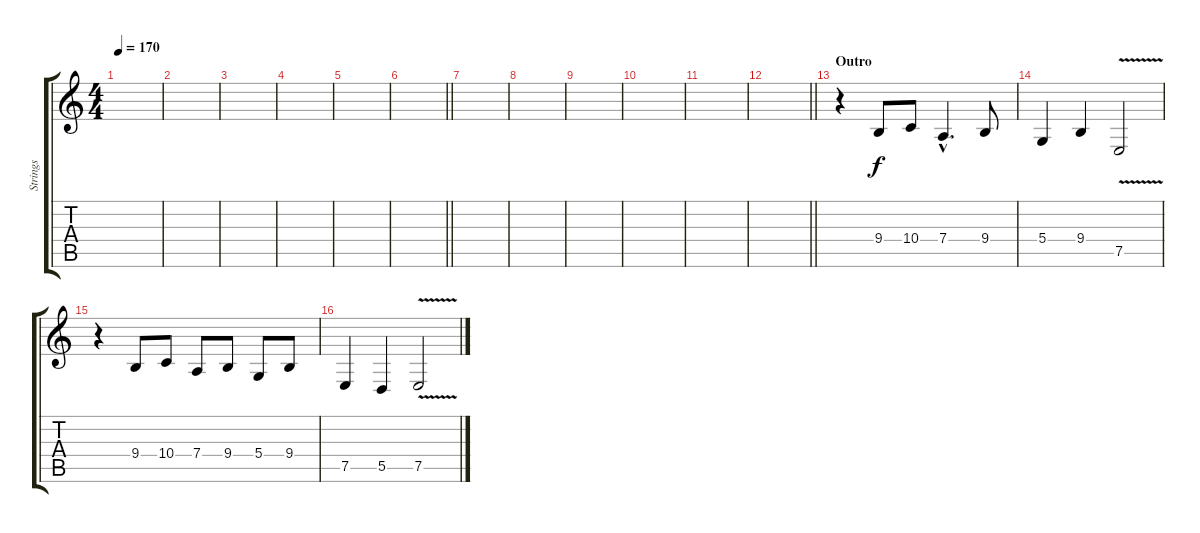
\track ("Strings" "Strings") {instrument stringensemble1}
\staff {score tabs}
\tuning (E4 B3 G3 D3 A2 E2) {hide}
\ts (4 4)
\tempo 170
\clef g2
\ks c
|
|
|
|
|
\barLineRight lightlight
|
\section ("" "")
|
|
|
|
|
\barLineRight lightlight
|
\section ("" "Outro")
r.4 9.4.8 10.4.8 7.4{hac}.4{d} 9.4.8 |
5.4.4 9.4.4 7.5{v}.2 |
r.4 9.4.8 10.4.8 7.4.8 9.4.8 5.4.8 9.4.8 |
7.5.4 5.5.4 7.5{v}.2
